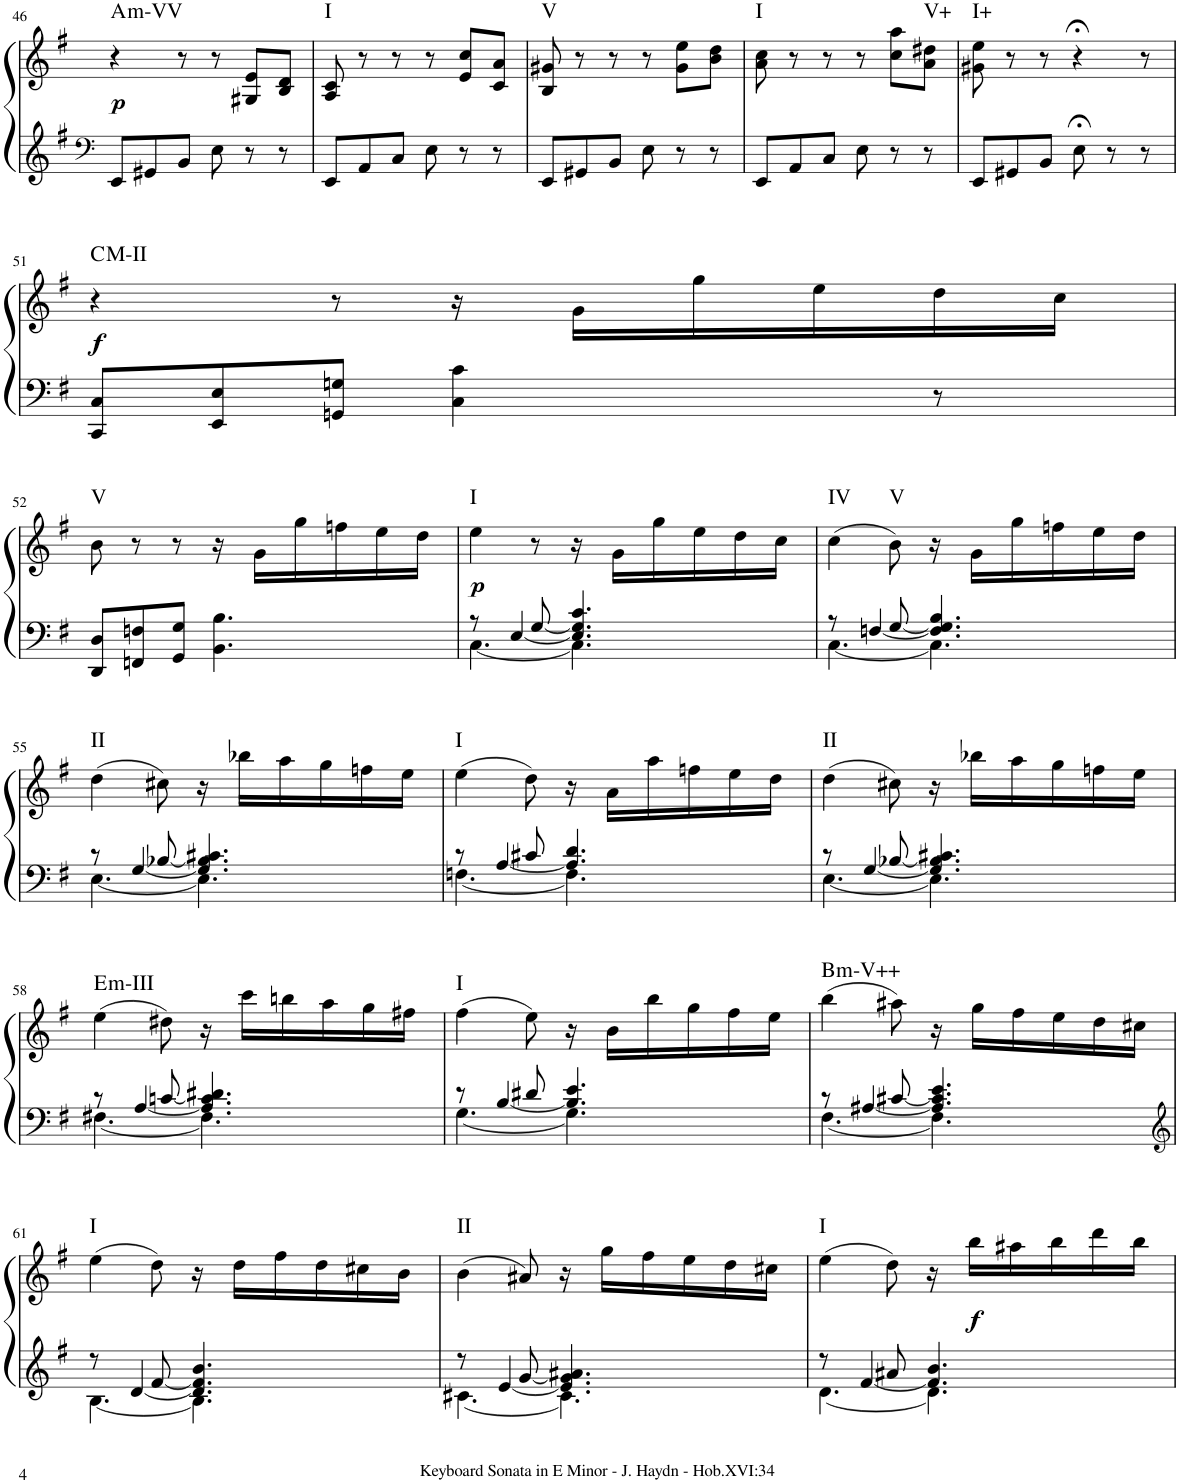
**kern	**kern	**dynam	**harte
*part1	*part1	*part1	*part1
*staff2	*staff1	*staff1/2	*
*I"Piano	*	*	*
*I'Pno.	*	*	*
!!LO:PB:g=z
*clefF4	*clefG2	*	*
*k[f#]	*k[f#]	*	*
*M6/8	*M6/8	*	*
=46	=46	=46	=46
!	!	!LO:DY:b	!LO:H:kt=m
8EE/L	4r	p	A:min
8GG#X/	.	.	.
8BB/J	8r	.	.
8E\	8r	.	.
8r	8G#X/ 8e/L	.	.
8r	8B/ 8d/J	.	.
=47	=47	=47	=47
!	!	!	!LO:H:kt=I
8EE/L	8A/ 8c/	.	N
8AA/	8r	.	.
8C/J	8r	.	.
8E\	8r	.	.
8r	8e/ 8cc/L	.	.
8r	8c/ 8a/J	.	.
=48	=48	=48	=48
!	!	!	!LO:H:kt=V
8EE/L	8B/ 8g#X/	.	N
8GG#X/	8r	.	.
8BB/J	8r	.	.
8E\	8r	.	.
8r	8g#\ 8ee\L	.	.
8r	8b\ 8dd\J	.	.
=49	=49	=49	=49
!	!	!	!LO:H:kt=I
8EE/L	8a\ 8cc\	.	N
8AA/	8r	.	.
8C/J	8r	.	.
8E\	8r	.	.
8r	8cc\ 8aa\L	.	.
!	!	!	!LO:H:kt=V+
8r	8a\ 8dd#X\J	.	N
=50	=50	=50	=50
!	!	!	!LO:H:kt=I+
8EE/L	8g#X\ 8ee\	.	N
8GG#X/	8r	.	.
8BB/J	8r	.	.
8E;<\	4r;<	.	.
8r	.	.	.
8r	8r	.	.
!!LO:LB:g=z
=51	=51	=51	=51
!	!	!LO:DY:b	!LO:H:kt=M
8CC/ 8C/L	4r	f	C:maj
8EE/ 8E/	.	.	.
8GGn/ 8Gn/J	8r	.	.
4C\ 4c\	16r	.	.
.	16g\LL	.	.
.	16gg\	.	.
.	16ee\	.	.
8r	16dd\	.	.
.	16cc\JJ	.	.
!!LO:LB:g=z
=52	=52	=52	=52
!	!	!	!LO:H:kt=V
8DD/ 8D/L	8b\	.	N
8FFn/ 8Fn/	8r	.	.
8GG/ 8G/J	8r	.	.
4.BB\ 4.B\	16r	.	.
.	16g\LL	.	.
.	16gg\	.	.
.	16ffn\	.	.
.	16ee\	.	.
.	16dd\JJ	.	.
=53	=53	=53	=53
*^	*	*	*
*	*^	*	*	*
!	!	!	!	!LO:DY:b	!LO:H:kt=I
8r	[4.C\	4ryy	4ee\	p	N
[<4E/	.	.	.	.	.
.	.	[<8G/	8r	.	.
4.E/] 4.G/] 4.c/	4.C\]	4.ryy	16r	.	.
.	.	.	16g\LL	.	.
.	.	.	16gg\	.	.
.	.	.	16ee\	.	.
.	.	.	16dd\	.	.
.	.	.	16cc\JJ	.	.
=54	=54	=54	=54	=54	=54
!	!	!	!	!	!LO:H:kt=IV
8r	[4.C\	4ryy	(4cc\	.	N
[<4Fn/	.	.	.	.	.
!	!	!	!	!	!LO:H:kt=V
.	.	[<8G/	8b\)	.	N
4.F/] 4.G/] 4.B/	4.C\]	4.ryy	16r	.	.
.	.	.	16g\LL	.	.
.	.	.	16gg\	.	.
.	.	.	16ffn\	.	.
.	.	.	16ee\	.	.
.	.	.	16dd\JJ	.	.
!!LO:LB:g=z
=55	=55	=55	=55	=55	=55
!	!	!	!	!	!LO:H:kt=II
8r	[4.E\	4ryy	(4dd\	.	N
[<4G/	.	.	.	.	.
.	.	[<8B-X/	8cc#X\)	.	.
4.G/] 4.B-/] 4.c#X/	4.E\]	4.ryy	16r	.	.
.	.	.	16bb-X\LL	.	.
.	.	.	16aa\	.	.
.	.	.	16gg\	.	.
.	.	.	16ffn\	.	.
.	.	.	16ee\JJ	.	.
=56	=56	=56	=56	=56	=56
!	!	!	!	!	!LO:H:kt=I
8r	[4.Fn\	4ryy	(4ee\	.	N
[<4A/	.	.	.	.	.
.	.	8c#X/	8dd\)	.	.
4.A/] 4.d/	4.F\]	4.ryy	16r	.	.
.	.	.	16a\LL	.	.
.	.	.	16aa\	.	.
.	.	.	16ffn\	.	.
.	.	.	16ee\	.	.
.	.	.	16dd\JJ	.	.
=57	=57	=57	=57	=57	=57
!	!	!	!	!	!LO:H:kt=II
8r	[4.E\	4ryy	(4dd\	.	N
[<4G/	.	.	.	.	.
.	.	[<8B-X/	8cc#X\)	.	.
4.G/] 4.B-/] 4.c#X/	4.E\]	4.ryy	16r	.	.
.	.	.	16bb-X\LL	.	.
.	.	.	16aa\	.	.
.	.	.	16gg\	.	.
.	.	.	16ffn\	.	.
.	.	.	16ee\JJ	.	.
!!LO:LB:g=z
=58	=58	=58	=58	=58	=58
!	!	!	!	!	!LO:H:kt=m
8r	[4.F#X\	4ryy	(4ee\	.	E:min
[<4A/	.	.	.	.	.
.	.	[<8cn/	8dd#X\)	.	.
4.A/] 4.c/] 4.d#X/	4.F#\]	4.ryy	16r	.	.
.	.	.	16ccc\LL	.	.
.	.	.	16bbn\	.	.
.	.	.	16aa\	.	.
.	.	.	16gg\	.	.
.	.	.	16ff#X\JJ	.	.
=59	=59	=59	=59	=59	=59
!	!	!	!	!	!LO:H:kt=I
8r	[4.G\	4ryy	(4ff#\	.	N
[<4B/	.	.	.	.	.
.	.	8d#X/	8ee\)	.	.
4.B/] 4.e/	4.G\]	4.ryy	16r	.	.
.	.	.	16b\LL	.	.
.	.	.	16bb\	.	.
.	.	.	16gg\	.	.
.	.	.	16ff#\	.	.
.	.	.	16ee\JJ	.	.
=60	=60	=60	=60	=60	=60
!	!	!	!	!	!LO:H:kt=m
8r	[4.F#\	4ryy	(4bb\	.	B:(b3,#5)
[<4A#X/	.	.	.	.	.
.	.	[<8c#X/	8aa#X\)	.	.
4.A#/] 4.c#/] 4.e/	4.F#\]	4.ryy	16r	.	.
.	.	.	16gg\LL	.	.
.	.	.	16ff#\	.	.
.	.	.	16ee\	.	.
.	.	.	16dd\	.	.
.	.	.	16cc#X\JJ	.	.
!!LO:LB:g=z
=61	=61	=61	=61	=61	=61
*clefG2	*	*	*	*	*
!	!	!	!	!	!LO:H:kt=I
8r	[4.B\	4ryy	(4ee\	.	N
[<4d/	.	.	.	.	.
.	.	[<8f#/	8dd\)	.	.
4.d/] 4.f#/] 4.b/	4.B\]	4.ryy	16r	.	.
.	.	.	16dd\LL	.	.
.	.	.	16ff#\	.	.
.	.	.	16dd\	.	.
.	.	.	16cc#X\	.	.
.	.	.	16b\JJ	.	.
=62	=62	=62	=62	=62	=62
!	!	!	!	!	!LO:H:kt=II
8r	[4.c#X\	4ryy	(4b\	.	N
[<4e/	.	.	.	.	.
.	.	[<8g/	8a#X/)	.	.
4.e/] 4.g/] 4.a#X/	4.c#\]	4.ryy	16r	.	.
.	.	.	16gg\LL	.	.
.	.	.	16ff#\	.	.
.	.	.	16ee\	.	.
.	.	.	16dd\	.	.
.	.	.	16cc#X\JJ	.	.
=63	=63	=63	=63	=63	=63
!	!	!	!	!	!LO:H:kt=I
8r	[4.d\	4ryy	(4ee\	.	N
[<4f#/	.	.	.	.	.
.	.	8a#X/	8dd\)	.	.
4.f#/] 4.b/	4.d\]	4.ryy	16r	.	.
!	!	!	!	!LO:DY:b	!
.	.	.	16bb\LL	f	.
.	.	.	16aa#X\	.	.
.	.	.	16bb\	.	.
.	.	.	16ddd\	.	.
.	.	.	16bb\JJ	.	.
*v	*v	*v	*	*	*
=	=	=	=
*-	*-	*-	*-
